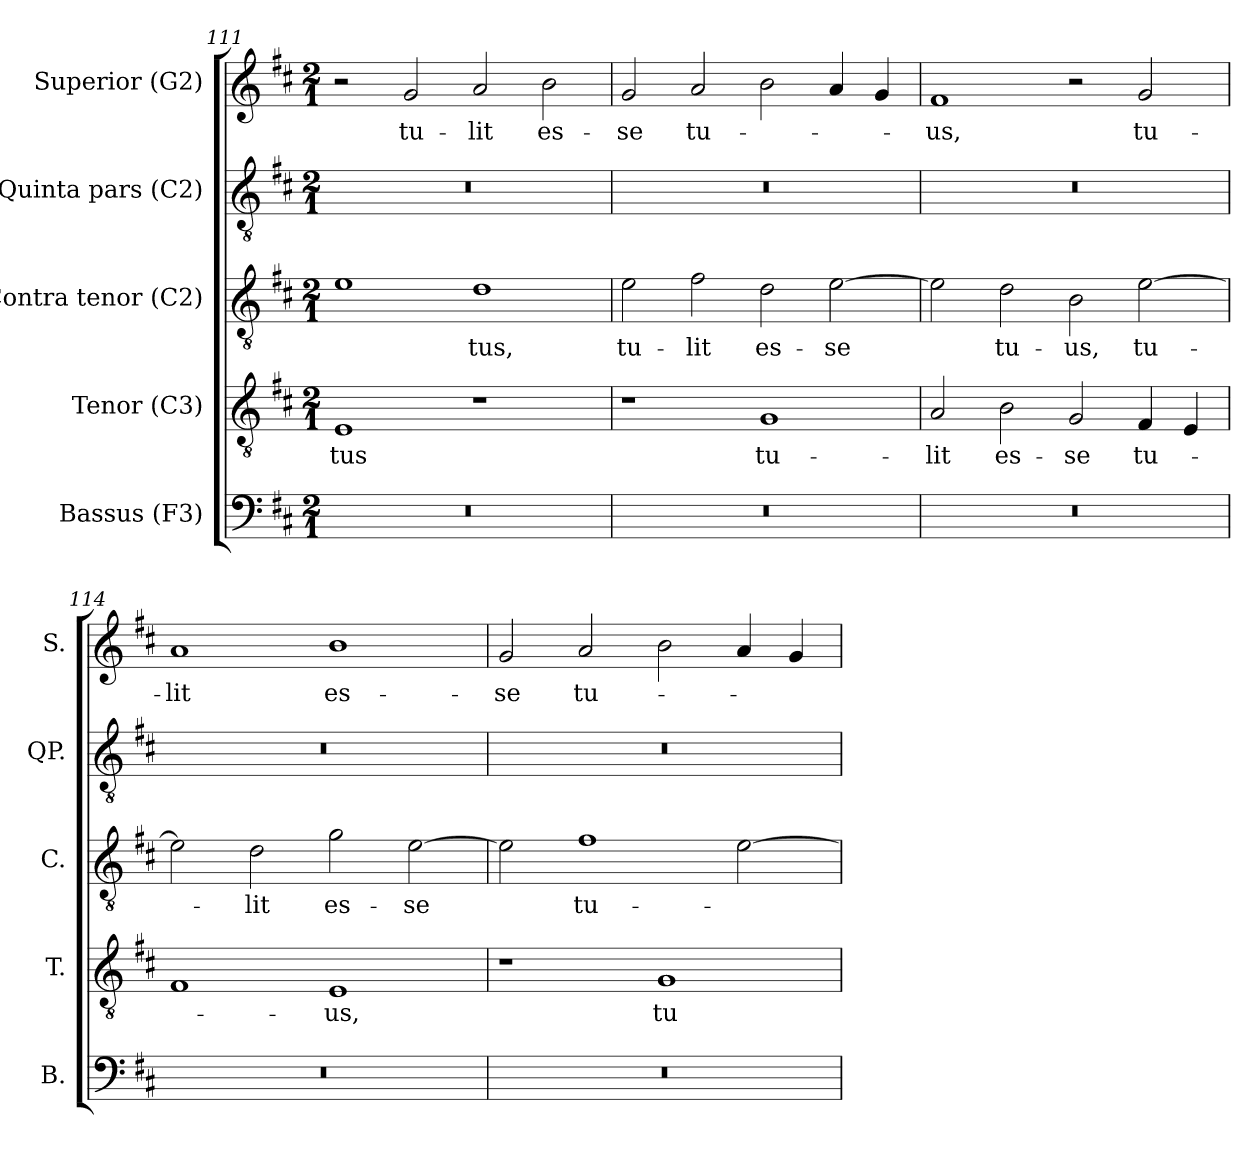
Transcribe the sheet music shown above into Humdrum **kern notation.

**kern	**kern	**text	**kern	**text	**kern	**kern	**text
*part5	*part4	*part4	*part3	*part3	*part2	*part1	*part1
*staff5	*staff4	*staff4	*staff3	*staff3	*staff2	*staff1	*staff1
*I"Bassus (F3)	*I"Tenor (C3)	*	*I"Contra tenor (C2)	*	*I"Quinta pars (C2)	*I"Superior (G2)	*
*I'B.	*I'T.	*	*I'C.	*	*I'QP.	*I'S.	*
*clefF4	*clefGv2	*	*clefGv2	*	*clefGv2	*clefG2	*
*	*ITrd7c12	*	*ITrd7c12	*	*ITrd7c12	*	*
*k[f#c#]	*k[f#c#]	*	*k[f#c#]	*	*k[f#c#]	*k[f#c#]	*
*D:	*D:	*	*D:	*	*D:	*D:	*
*M2/1	*M2/1	*	*M2/1	*	*M2/1	*M2/1	*
=111	=111	=111	=111	=111	=111	=111	=111
!LO:N:vis=1	!	!	!	!	!	!	!
!	!	!LO:LY:b:color=#000000	!	!	!LO:N:vis=1	!	!
0r	1EEi	-tus	1Ei	.	0r	2r	.
!	!	!	!	!	!	!	!LO:LY:b:color=#000000
.	.	.	.	.	.	2gi/	tu-
!	!	!	!	!LO:LY:b:color=#000000	!	!	!
!	!	!	!	!	!	!	!LO:LY:b:color=#000000
.	1r	.	1Di	-tus,	.	2ai/	-lit
!	!	!	!	!	!	!	!LO:LY:b:color=#000000
.	.	.	.	.	.	2bi\	es-
=112	=112	=112	=112	=112	=112	=112	=112
!LO:N:vis=1	!	!	!	!	!	!	!
!	!	!	!	!LO:LY:b:color=#000000	!LO:N:vis=1	!	!
!	!	!	!	!	!	!	!LO:LY:b:color=#000000
0r	1r	.	2Ei\	tu-	0r	2gi/	-se
!	!	!	!	!LO:LY:b:color=#000000	!	!	!
!	!	!	!	!	!	!	!LO:LY:b:color=#000000
.	.	.	2F#i\	-lit	.	2ai/	tu-
!	!	!LO:LY:b:color=#000000	!	!	!	!	!
!	!	!	!	!LO:LY:b:color=#000000	!	!	!
.	1GGi	tu-	2Di\	es-	.	2bi\	.
!	!	!	!	!LO:LY:b:color=#000000	!	!	!
.	.	.	[2Ei\	-se	.	4ai/	.
.	.	.	.	.	.	4gi/	.
!!LO:LB:g=z
=113	=113	=113	=113	=113	=113	=113	=113
!LO:N:vis=1	!	!	!	!	!	!	!
!	!	!LO:LY:b:color=#000000	!	!	!LO:N:vis=1	!	!
!	!	!	!	!	!	!	!LO:LY:b:color=#000000
0r	2AAi/	-lit	2Ei\]	.	0r	1f#i	-us,
!	!	!LO:LY:b:color=#000000	!	!	!	!	!
!	!	!	!	!LO:LY:b:color=#000000	!	!	!
.	2BBi\	es-	2Di\	tu-	.	.	.
!	!	!LO:LY:b:color=#000000	!	!	!	!	!
!	!	!	!	!LO:LY:b:color=#000000	!	!	!
.	2GGi/	-se	2BBi\	-us,	.	2r	.
!	!	!LO:LY:b:color=#000000	!	!	!	!	!
!	!	!	!	!LO:LY:b:color=#000000	!	!	!
!	!	!	!	!	!	!	!LO:LY:b:color=#000000
.	4FF#i/	tu-	[2Ei\	tu-	.	2gi/	tu-
.	4EEi/	.	.	.	.	.	.
=114	=114	=114	=114	=114	=114	=114	=114
!LO:N:vis=1	!	!	!	!	!LO:N:vis=1	!	!
!	!	!	!	!	!	!	!LO:LY:b:color=#000000
0r	1FF#i	.	2Ei\]	.	0r	1ai	-lit
!	!	!	!	!LO:LY:b:color=#000000	!	!	!
.	.	.	2Di\	-lit	.	.	.
!	!	!LO:LY:b:color=#000000	!	!	!	!	!
!	!	!	!	!LO:LY:b:color=#000000	!	!	!
!	!	!	!	!	!	!	!LO:LY:b:color=#000000
.	1EEi	-us,	2Gi\	es-	.	1bi	es-
!	!	!	!	!LO:LY:b:color=#000000	!	!	!
.	.	.	[2Ei\	-se	.	.	.
!!LO:LB:g=z
=115	=115	=115	=115	=115	=115	=115	=115
!LO:N:vis=1	!	!	!	!	!LO:N:vis=1	!	!
!	!	!	!	!	!	!	!LO:LY:b:color=#000000
0r	1r	.	2Ei\]	.	0r	2gi/	-se
!	!	!	!	!LO:LY:b:color=#000000	!	!	!
!	!	!	!	!	!	!	!LO:LY:b:color=#000000
.	.	.	1F#i	tu-	.	2ai/	tu-
!	!	!LO:LY:b:color=#000000	!	!	!	!	!
.	1GGi	tu-	.	.	.	2bi\	.
.	.	.	[2Ei\	.	.	4ai/	.
.	.	.	.	.	.	4gi/	.
=	=	=	=	=	=	=	=
*-	*-	*-	*-	*-	*-	*-	*-
